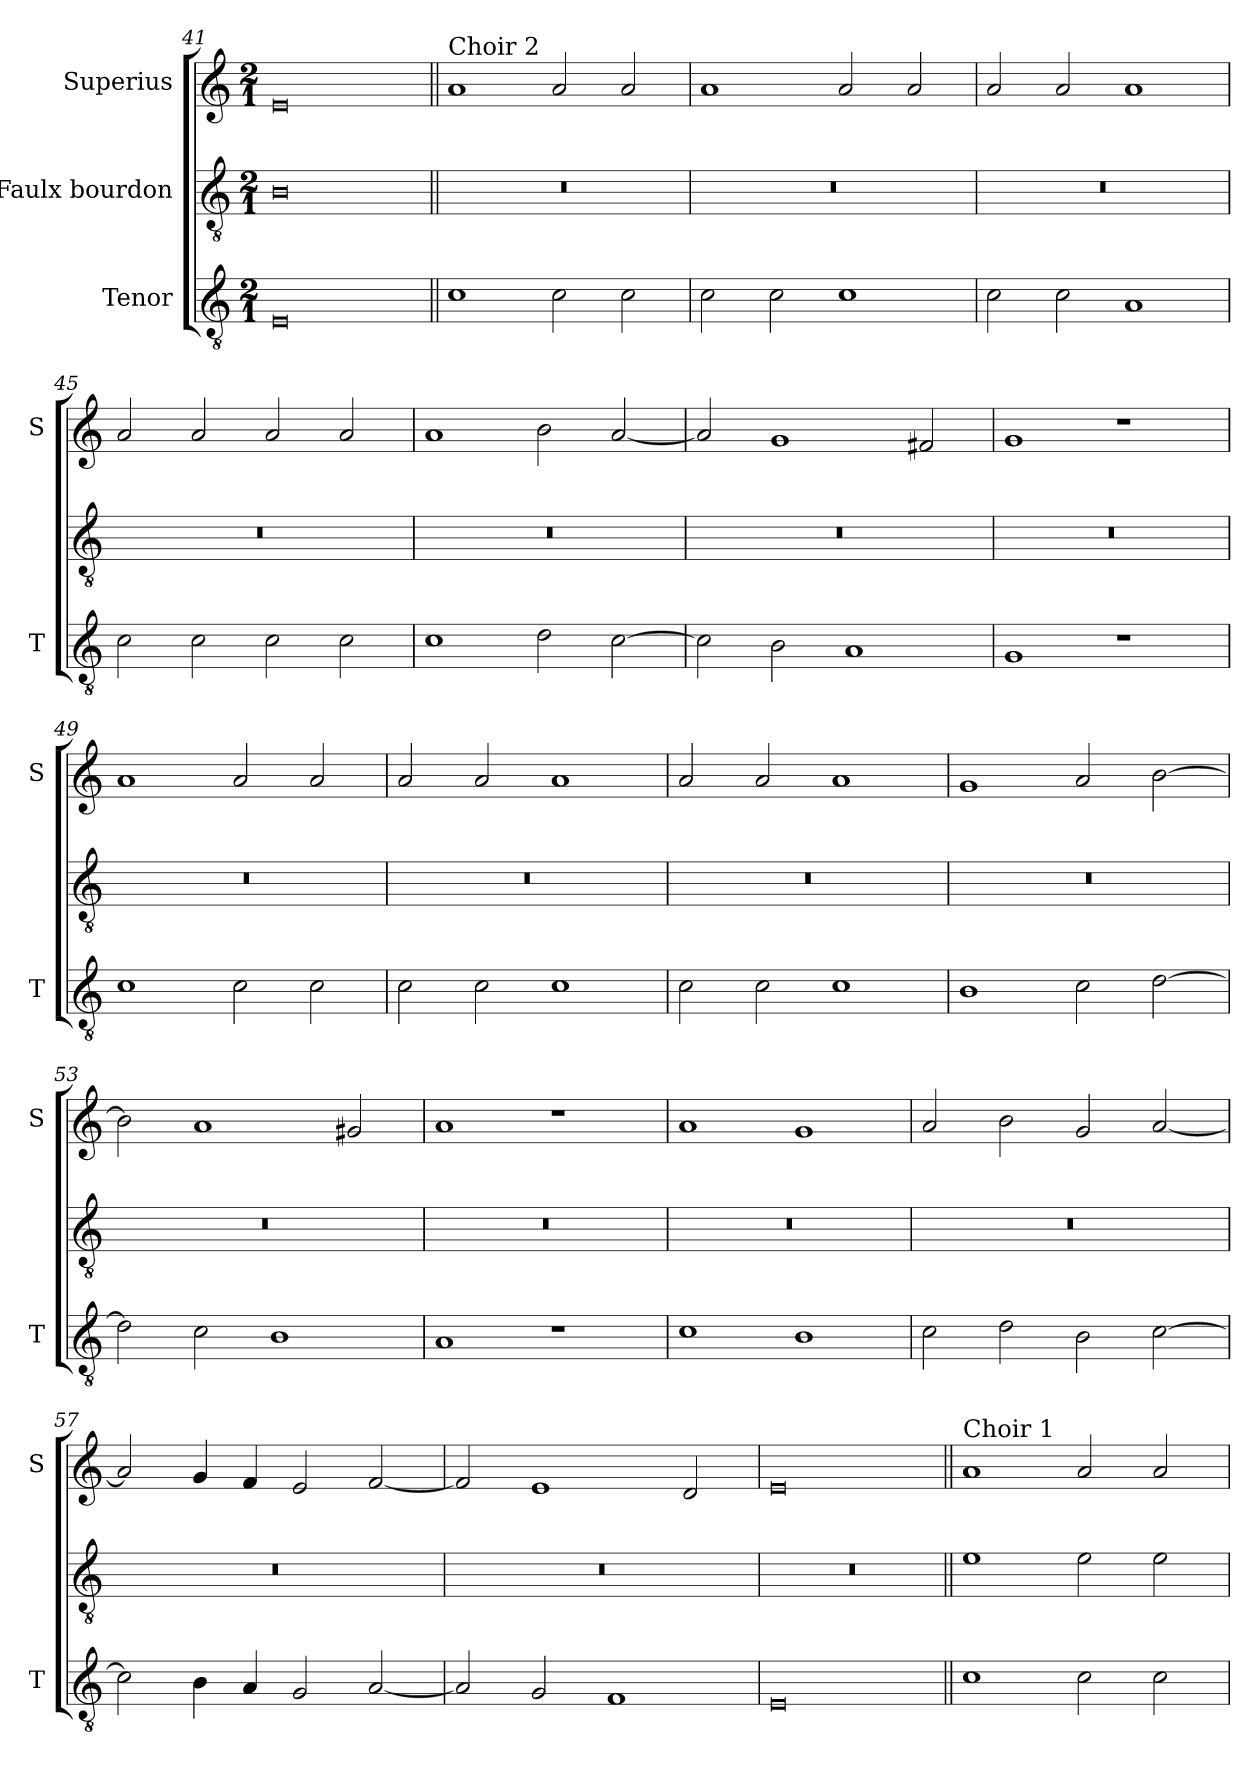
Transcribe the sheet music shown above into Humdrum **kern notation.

**kern	**kern	**kern
*part3	*part2	*part1
*staff3	*staff2	*staff1
*I"Tenor	*I"Faulx bourdon	*I"Superius
*I'T	*	*I'S
*clefGv2	*clefGv2	*clefG2
*k[]	*k[]	*k[]
*M2/1	*M2/1	*M2/1
=41	=41	=41
0E	0B	0e
=42||	=42||	=42||
!	!	!LO:TX:a:t=Choir 2
1c	0r	1a
2c\	.	2a/
2c\	.	2a/
=43	=43	=43
2c\	0r	1a
2c\	.	.
1c	.	2a/
.	.	2a/
=44	=44	=44
2c\	0r	2a/
2c\	.	2a/
1A	.	1a
=45	=45	=45
2c\	0r	2a/
2c\	.	2a/
2c\	.	2a/
2c\	.	2a/
=46	=46	=46
1c	0r	1a
2d\	.	2b\
[2c\	.	[2a/
=47	=47	=47
2c\]	0r	2a/]
2B\	.	1g
1A	.	.
.	.	2f#X/
=48	=48	=48
1G	0r	1g
1r	.	1r
=49	=49	=49
1c	0r	1a
2c\	.	2a/
2c\	.	2a/
=50	=50	=50
2c\	0r	2a/
2c\	.	2a/
1c	.	1a
=51	=51	=51
2c\	0r	2a/
2c\	.	2a/
1c	.	1a
=52	=52	=52
1B	0r	1g
2c\	.	2a/
[2d\	.	[2b\
=53	=53	=53
2d\]	0r	2b\]
2c\	.	1a
1B	.	.
.	.	2g#X/
=54	=54	=54
1A	0r	1a
1r	.	1r
=55	=55	=55
1c	0r	1a
1B	.	1g
=56	=56	=56
2c\	0r	2a/
2d\	.	2b\
2B\	.	2g/
[2c\	.	[2a/
=57	=57	=57
2c\]	0r	2a/]
4B\	.	4g/
4A/	.	4f/
2G/	.	2e/
[2A/	.	[2f/
=58	=58	=58
2A/]	0r	2f/]
2G/	.	1e
1F	.	.
.	.	2d/
=59	=59	=59
0E	0r	0e
=60||	=60||	=60||
!	!	!LO:TX:a:t=Choir 1
1c	1e	1a
2c\	2e\	2a/
2c\	2e\	2a/
=	=	=
*-	*-	*-
